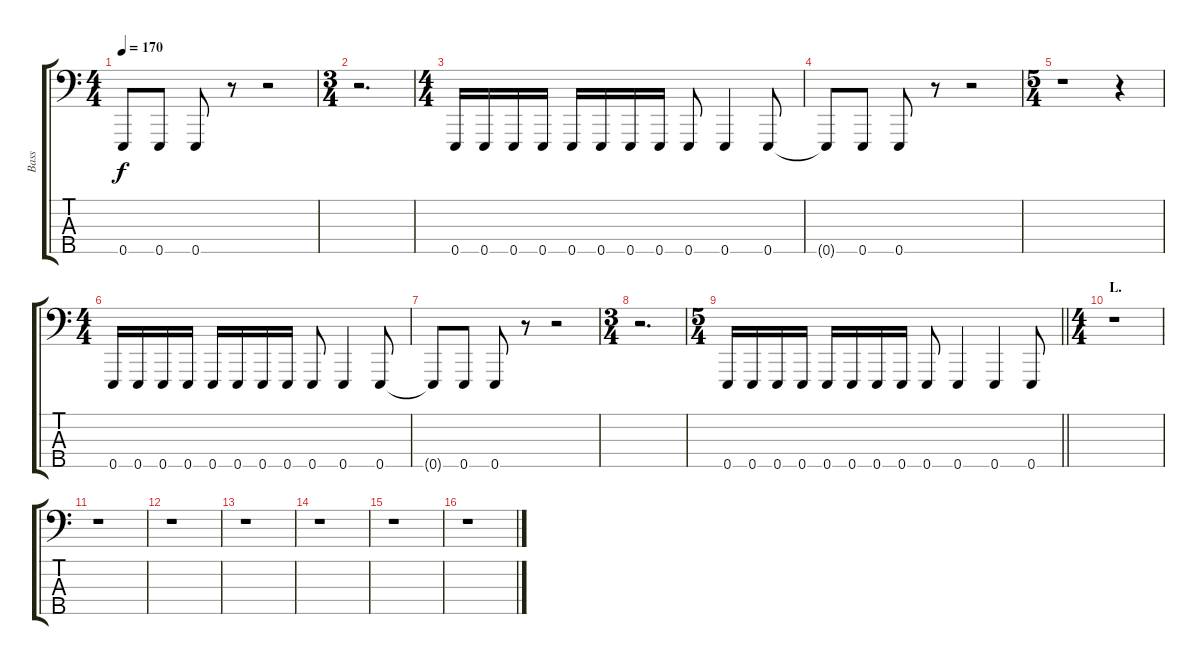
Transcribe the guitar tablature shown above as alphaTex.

\track ("Bass" "Bass") {instrument electricbasspick}
\staff {score tabs}
\tuning (E2 B1 E1 B0 E0) {hide}
\ts (4 4)
\tempo 170
\clef f4
\ks c
0.5{t}.8{dy f} 0.5.8 0.5.8 r.8 r.2 |
\ts (3 4)
r.2{d} |
\ts (4 4)
0.5.16 0.5.16 0.5.16 0.5.16 0.5.16 0.5.16 0.5.16 0.5.16 0.5.8 0.5.4 0.5.8 |
0.5{t}.8 0.5.8 0.5.8 r.8 r.2 |
\ts (5 4)
r.1 r.4 |
\ts (4 4)
0.5.16 0.5.16 0.5.16 0.5.16 0.5.16 0.5.16 0.5.16 0.5.16 0.5.8 0.5.4 0.5.8 |
0.5{t}.8 0.5.8 0.5.8 r.8 r.2 |
\ts (3 4)
r.2{d} |
\ts (5 4)
\barLineRight lightlight
0.5.16 0.5.16 0.5.16 0.5.16 0.5.16 0.5.16 0.5.16 0.5.16 0.5.8 0.5.4 0.5.4 0.5.8 |
\ts (4 4)
\section ("" "L.")
r.1 |
r.1 |
r.1 |
r.1 |
r.1 |
r.1 |
r.1
